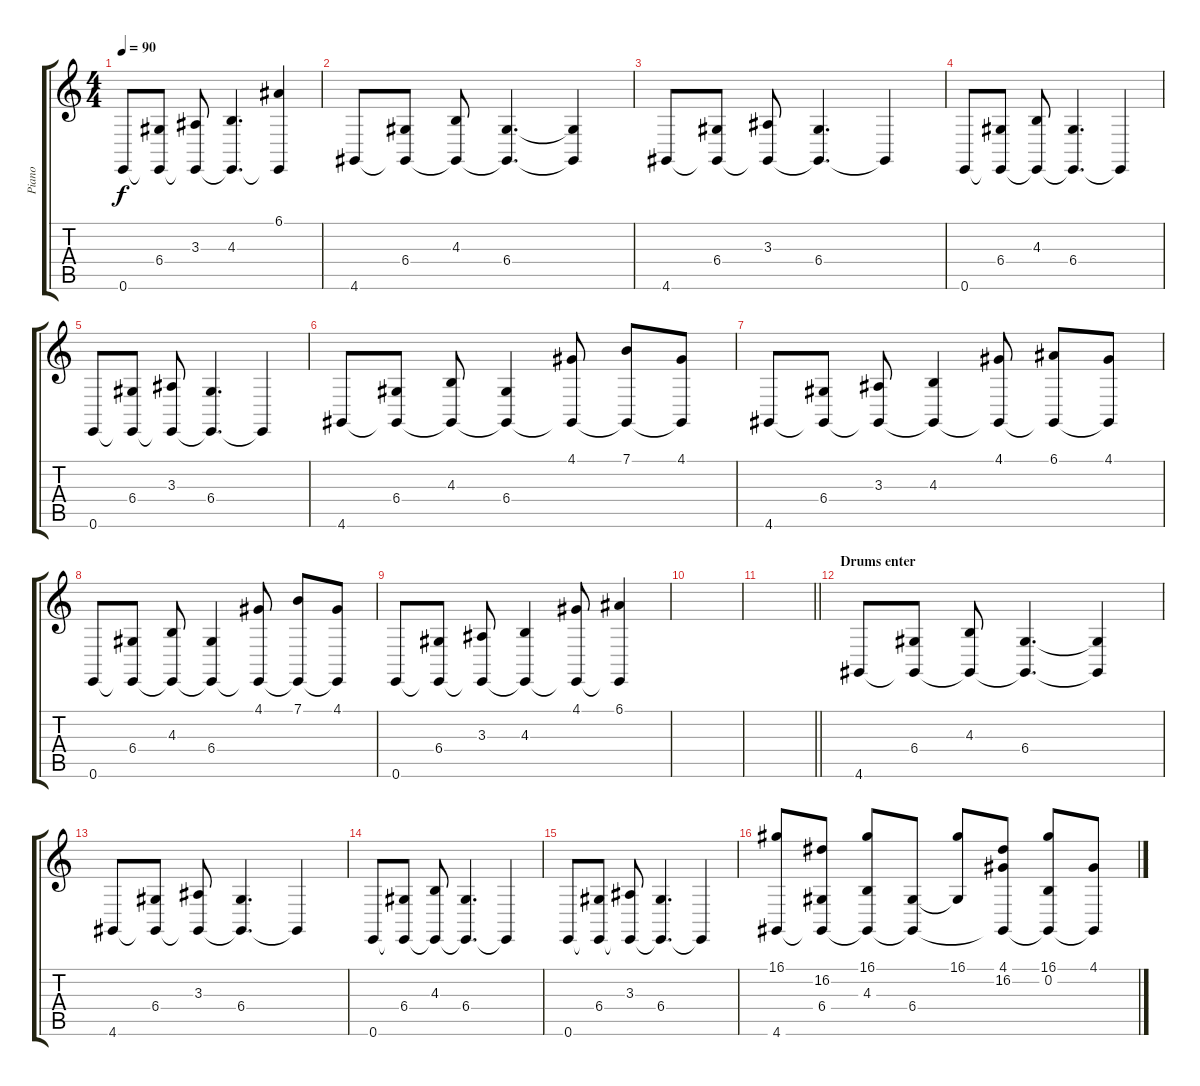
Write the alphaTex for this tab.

\track ("Piano" "Piano") {instrument acousticgrandpiano}
\staff {score tabs}
\tuning (E4 B3 G3 D3 A2 E2) {hide}
\ts (4 4)
\tempo 90
\clef g2
\ks c
0.6.8{dy f} (6.4 0.6{t}).8 (3.3 0.6{t}).8 (4.3 0.6{t}).4{d} (6.1 0.6{t}).4 |
4.6.8 (6.4 4.6{t}).8 (4.3 4.6{t}).8 (6.4 4.6{t}).4{d} (6.4{t} 4.6{t}).4 |
4.6.8 (6.4 4.6{t}).8 (3.3 4.6{t}).8 (6.4 4.6{t}).4{d} 4.6{t}.4 |
0.6.8 (6.4 0.6{t}).8 (4.3 0.6{t}).8 (6.4 0.6{t}).4{d} 0.6{t}.4 |
0.6.8 (6.4 0.6{t}).8 (3.3 0.6{t}).8 (6.4 0.6{t}).4{d} 0.6{t}.4 |
4.6.8 (6.4 4.6{t}).8 (4.3 4.6{t}).8 (6.4 4.6{t}).4 (4.1 4.6{t}).8 (7.1 4.6{t}).8 (4.1 4.6{t}).8 |
4.6.8 (6.4 4.6{t}).8 (3.3 4.6{t}).8 (4.3 4.6{t}).4 (4.1 4.6{t}).8 (6.1 4.6{t}).8 (4.1 4.6{t}).8 |
0.6.8 (6.4 0.6{t}).8 (4.3 0.6{t}).8 (6.4 0.6{t}).4 (4.1 0.6{t}).8 (7.1 0.6{t}).8 (4.1 0.6{t}).8 |
0.6.8 (6.4 0.6{t}).8 (3.3 0.6{t}).8 (4.3 0.6{t}).4 (4.1 0.6{t}).8 (6.1 0.6{t}).4 |
|
\barLineRight lightlight
|
\section ("" "Drums enter")
4.6.8 (6.4 4.6{t}).8 (4.3 4.6{t}).8 (6.4 4.6{t}).4{d} (6.4{t} 4.6{t}).4 |
4.6.8 (6.4 4.6{t}).8 (3.3 4.6{t}).8 (6.4 4.6{t}).4{d} 4.6{t}.4 |
0.6.8 (6.4 0.6{t}).8 (4.3 0.6{t}).8 (6.4 0.6{t}).4{d} 0.6{t}.4 |
0.6.8 (6.4 0.6{t}).8 (3.3 0.6{t}).8 (6.4 0.6{t}).4{d} 0.6{t}.4 |
(16.1 4.6).8 (16.2 6.4 4.6{t}).8 (16.1 4.3 4.6{t}).8 (6.4 4.6{t}).8 (16.1 6.4{t}).8 (4.1 16.2 4.6{t}).8 (16.1 0.2 4.6{t}).8 (4.1 4.6{t}).8
